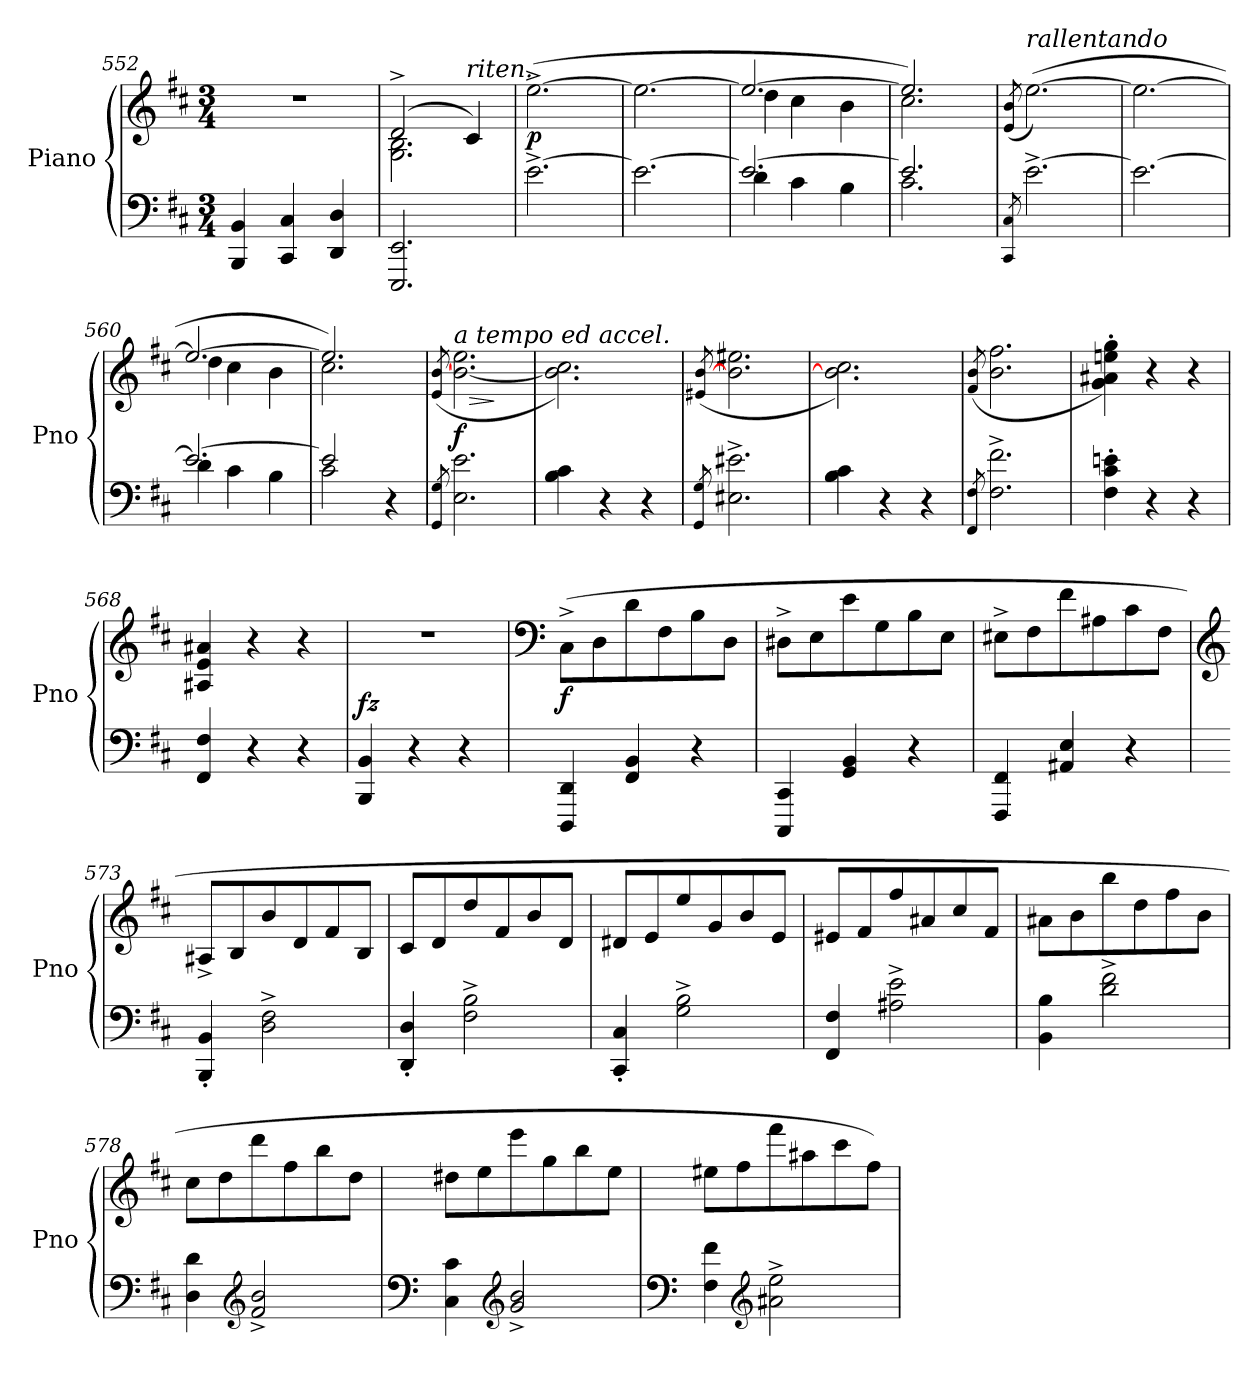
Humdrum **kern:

**kern	**kern	**dynam
*part1	*part1	*part1
*staff2	*staff1	*staff1/2
*I"Piano	*	*
*I'Pno	*	*
*clefF4	*clefG2	*
*k[f#c#]	*k[f#c#]	*
*M3/4	*M3/4	*
=552	=552	=552
4BBB/ 4BB/	2.r	.
4CC#/ 4C#/	.	.
4DD/ 4D/	.	.
=553	=553	=553
*	*^	*
2.EEE/ 2.EE/	(2d^/	2.G\ 2.B\	.
!	!LO:TX:a:i:t=riten.	!	!
.	4c#/)	.	.
*	*v	*v	*
=554	=554	=554
!	!	!LO:DY:b
[2.e^\	([2.ee^\	p
=555	=555	=555
2.e\_	2.ee\_	.
!!LO:LB:g=z
=556	=556	=556
*^	*^	*
2.e/_	4d\	2.ee/_	4dd\	.
.	4c#\	.	4cc#\	.
.	4B\	.	4b\	.
!!LO:PB:g=z	!!
=557	=557	=557	=557	=557
2.e/]	2.c#\	2.ee/])	2.cc#\	.
*v	*v	*	*	*
*	*v	*v	*
!!LO:PB:g=z
=558	=558	=558
8qCC#/ 8qC#/	(>8qe/ 8qb/	.
!	!LO:TX:a:i:t=rallentando	!
[2.e^\	([2.ee\)	.
=559	=559	=559
2.e\_	2.ee\_	.
=560	=560	=560
*^	*^	*
2.e/_	4d\	2.ee/_	4dd\	.
.	4c#\	.	4cc#\	.
.	4B\	.	4b\	.
=561	=561	=561	=561	=561
2e/]	2c#\	2.ee/])	2.cc#\	.
4r	4ryy	.	.	.
*v	*v	*	*	*
*	*v	*v	*
=562	=562	=562
8qGG/ 8qG/	(>8qe/ [8qb/	.
!	!LO:TX:a:i:t=a tempo ed accel.	!
!	!	!LO:HP:b
!	!	!LO:DY:n=1:b
2.E\ 2.e\	[2.b\ 2.ee\	> f
.	.	]
=563	=563	=563
!	!	!LO:DY:b
4B\ 4c#\	2.b\] 2.cc#\)	other-dynamics
4r	.	.
4r	.	.
=564	=564	=564
8qGG/ 8qG/	(>8qe#X/ [8qb/	.
2.E#X\^ 2.e#X\^	2.b\ 2.ee#X\	.
=565	=565	=565
4B\ 4c#\	2.b\] 2.cc#\)	.
4r	.	.
4r	.	.
=566	=566	=566
8qFF#/ 8qF#/	(>8qf#/ 8qb/	.
2.F#\^ 2.f#\^	2.b\ 2.ff#\	.
=567	=567	=567
4F#\' 4c#\' 4en\'	4g\' 4a#X\' 4een\' 4gg\')	.
4r	4r	.
4r	4r	.
!!LO:LB:g=z
=568	=568	=568
4FF#/ 4F#/	4A#X/ 4e/ 4a#X/	.
4r	4r	.
4r	4r	.
=569	=569	=569
!	!	!LO:DY:a=2
4BBB/ 4BB/	2.r	fz
4r	.	.
4r	.	.
!!LO:LB:g=z
=570	=570	=570
*	*clefF4	*
!	!	!LO:DY:b
4DDD/ 4DD/	(8C#^\L	f
.	8D\	.
4FF#/ 4BB/	8d\	.
.	8F#\	.
4r	8B\	.
.	8D\J	.
=571	=571	=571
!	!	!LO:DY:b
4CCC#/ 4CC#/	8D#X^\L	other-dynamics
.	8E\	.
4GG/ 4BB/	8e\	.
.	8G\	.
4r	8B\	.
.	8E\J	.
=572	=572	=572
4FFF#/ 4FF#/	8E#X^\L	.
.	8F#\	.
4AA#X/ 4E/	8f#\	.
.	8A#X\	.
4r	8c#\	.
.	8F#\J	.
=573	=573	=573
*	*clefG2	*
4BBB/' 4BB/'	8A#X^/L	.
.	8B/	.
2D\^ 2F#\^	8b/	.
.	8d/	.
.	8f#/	.
.	8B/J	.
=574	=574	=574
4DD/' 4D/'	8c#/L	.
.	8d/	.
2F#\^ 2B\^	8dd/	.
.	8f#/	.
.	8b/	.
.	8d/J	.
=575	=575	=575
!	!	!LO:DY:a=2
4CC#/' 4C#/'	8d#X/L	other-dynamics
.	8e/	.
2G\^ 2B\^	8ee/	.
.	8g/	.
.	8b/	.
.	8e/J	.
!!LO:LB:g=z
=576	=576	=576
4FF#/ 4F#/	8e#X/L	.
.	8f#/	.
2A#X\^ 2e\^	8ff#/	.
.	8a#X/	.
.	8cc#/	.
.	8f#/J	.
=577	=577	=577
4BB\ 4B\	8a#X\L	.
.	8b\	.
2d\^ 2f#\^	8bb\	.
.	8dd\	.
.	8ff#\	.
.	8b\J	.
=578	=578	=578
4D\ 4d\	8cc#\L	.
.	8dd\	.
*clefG2	*	*
2f#/^ 2b/^	8ddd\	.
.	8ff#\	.
.	8bb\	.
.	8dd\J	.
=579	=579	=579
*clefF4	*	*
4C#\ 4c#\	8dd#X\L	.
.	8ee\	.
*clefG2	*	*
2g/^ 2b/^	8eee\	.
.	8gg\	.
.	8bb\	.
.	8ee\J	.
=580	=580	=580
*clefF4	*	*
4F#\ 4f#\	8ee#X\L	.
.	8ff#\	.
*clefG2	*	*
2a#X\^ 2ee\^	8fff#\	.
.	8aa#X\	.
.	8ccc#\	.
.	8ff#\J)	.
=	=	=
*-	*-	*-
